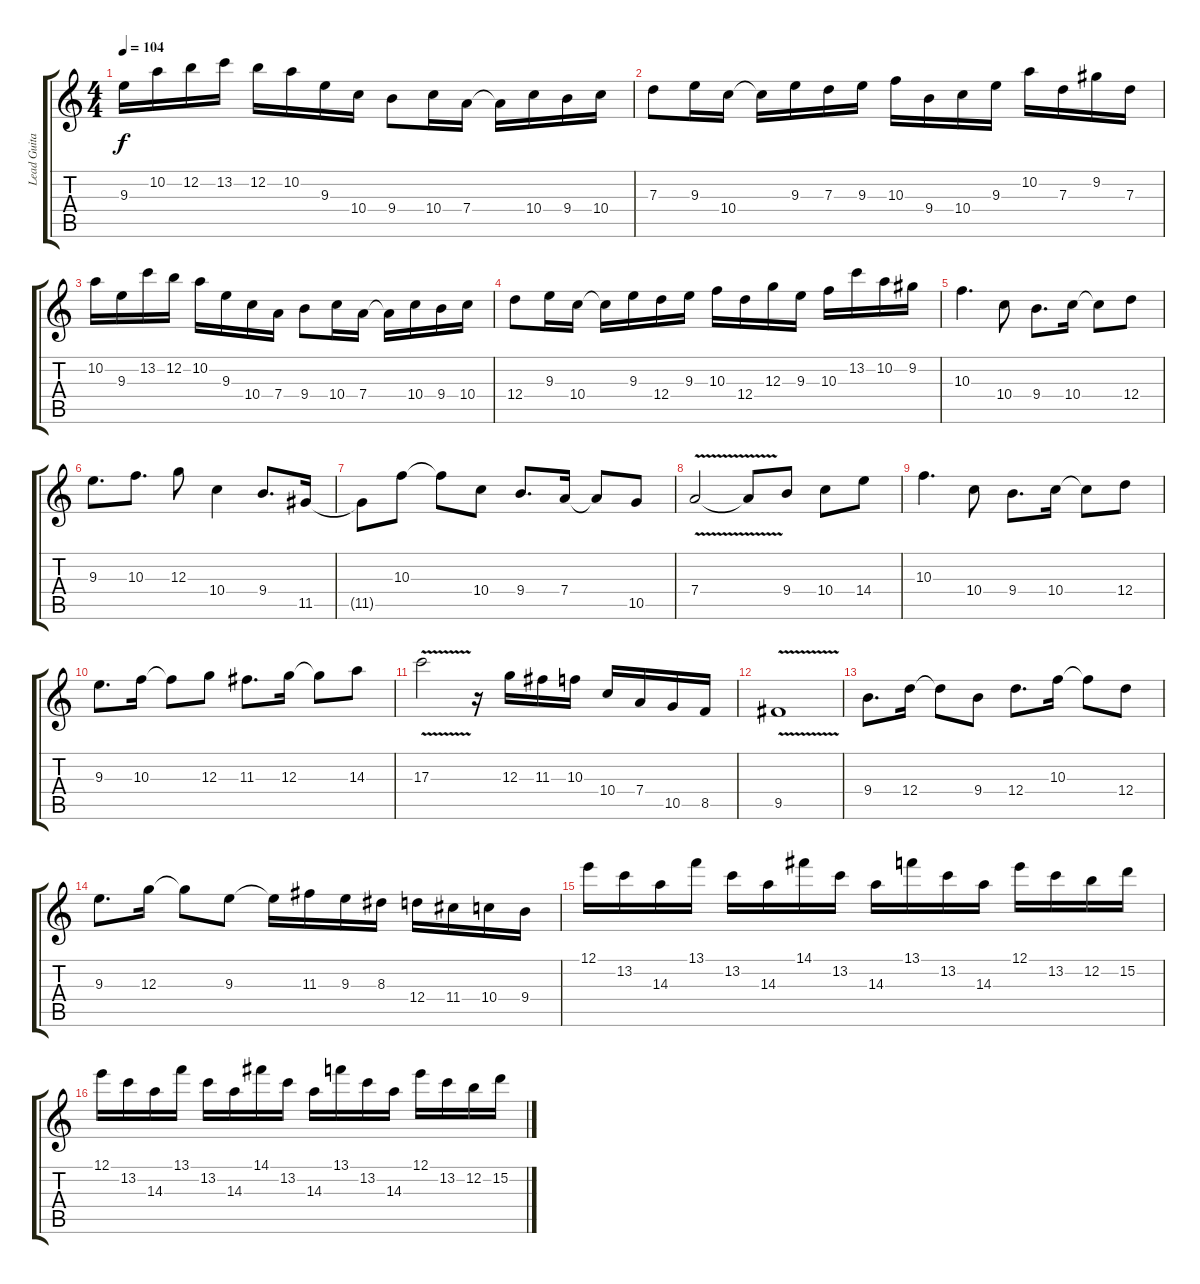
\track ("Lead Guitar" "Lead Guita") {instrument overdrivenguitar}
\staff {score tabs}
\tuning (E4 B3 G3 D3 A2 E2) {hide}
\ts (4 4)
\tempo 104
\clef g2
\ks c
9.3.16{dy f} 10.2.16 12.2.16 13.2.16 12.2.16 10.2.16 9.3.16 10.4.16 9.4.8 10.4.16 7.4.16 7.4{t}.16 10.4.16 9.4.16 10.4.16 |
7.3.8 9.3.16 10.4.16 10.4{t}.16 9.3.16 7.3.16 9.3.16 10.3.16 9.4.16 10.4.16 9.3.16 10.2.16 7.3.16 9.2.16 7.3.16 |
10.2.16 9.3.16 13.2.16 12.2.16 10.2.16 9.3.16 10.4.16 7.4.16 9.4.8 10.4.16 7.4.16 7.4{t}.16 10.4.16 9.4.16 10.4.16 |
12.4.8 9.3.16 10.4.16 10.4{t}.16 9.3.16 12.4.16 9.3.16 10.3.16 12.4.16 12.3.16 9.3.16 10.3.16 13.2.16 10.2.16 9.2.16 |
10.3.4{d} 10.4.8 9.4.8{d} 10.4.16 10.4{t}.8 12.4.8 |
9.3.8{d} 10.3.8{d} 12.3.8 10.4.4 9.4.8{d} 11.5.16 |
11.5{t}.8 10.3.8 10.3{t}.8 10.4.8 9.4.8{d} 7.4.16 7.4{t}.8 10.5.8 |
7.4{v}.2 7.4{t}.8 9.4.8 10.4.8 14.4.8 |
10.3.4{d} 10.4.8 9.4.8{d} 10.4.16 10.4{t}.8 12.4.8 |
9.3.8{d} 10.3.16 10.3{t}.8 12.3.8 11.3.8{d} 12.3.16 12.3{t}.8 14.3.8 |
17.3{v}.2 r.16 12.3.16 11.3.16 10.3.16 10.4.16 7.4.16 10.5.16 8.5.16 |
9.5{v}.1 |
9.4.8{d} 12.4.16 12.4{t}.8 9.4.8 12.4.8{d} 10.3.16 10.3{t}.8 12.4.8 |
9.3.8{d} 12.3.16 12.3{t}.8 9.3.8 9.3{t}.16 11.3.16 9.3.16 8.3.16 12.4.16 11.4.16 10.4.16 9.4.16 |
12.1.16 13.2.16 14.3.16 13.1.16 13.2.16 14.3.16 14.1.16 13.2.16 14.3.16 13.1.16 13.2.16 14.3.16 12.1.16 13.2.16 12.2.16 15.2.16 |
12.1.16 13.2.16 14.3.16 13.1.16 13.2.16 14.3.16 14.1.16 13.2.16 14.3.16 13.1.16 13.2.16 14.3.16 12.1.16 13.2.16 12.2.16 15.2.16
